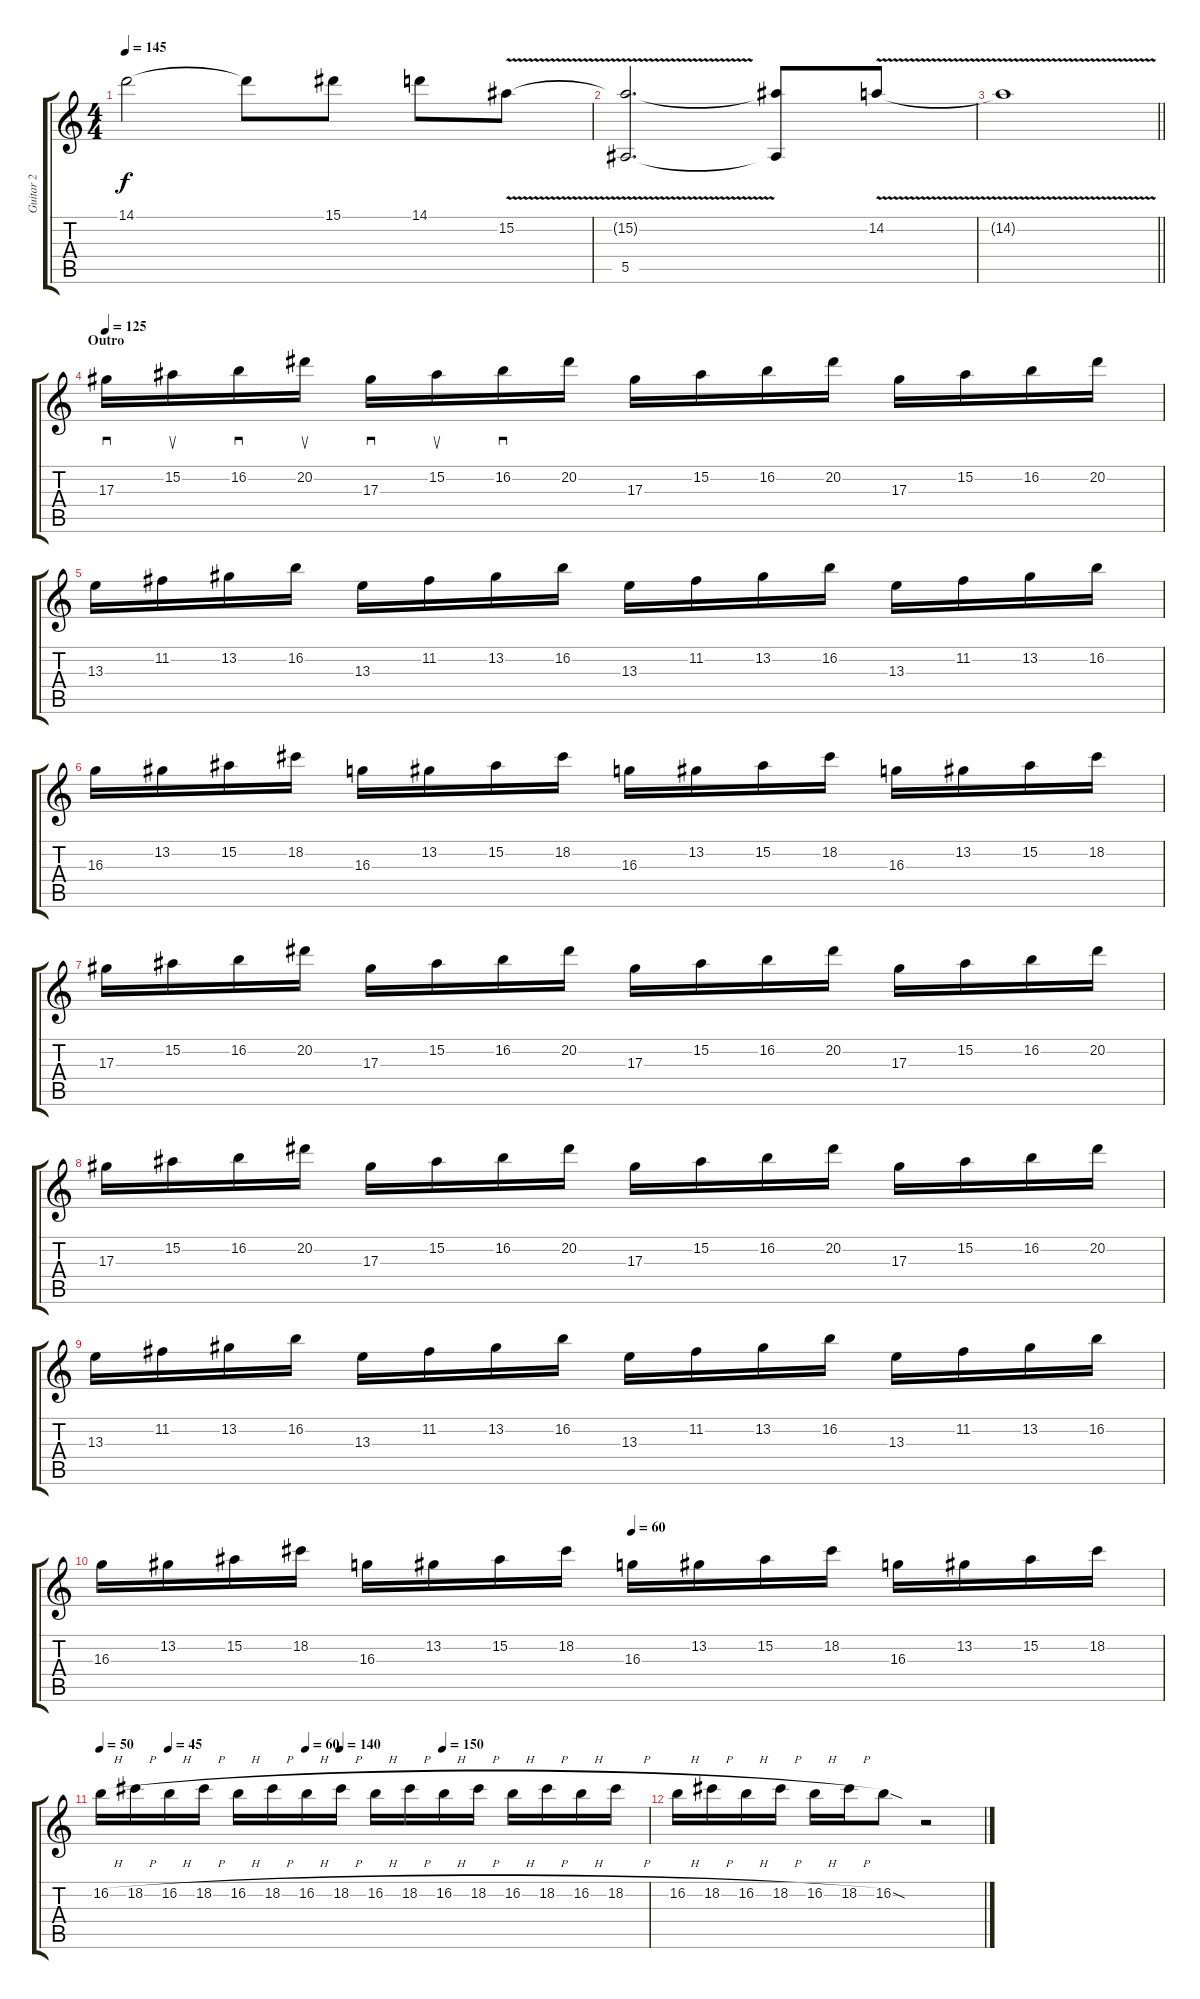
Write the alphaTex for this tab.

\track ("Guitar 2" "Guitar 2") {instrument distortionguitar}
\staff {score tabs}
\tuning (C4 G3 Eb3 Bb2 F2 C2) {hide}
\ts (4 4)
\tempo 145
\clef g2
\ks c
14.1{t}.2{dy f} 14.1{t}.8 15.1.8 14.1.8 15.2{v}.8 |
(15.2{t} 5.5).2{d} (15.2{t} 5.5{t}).8 14.2{v}.8 |
\barLineRight lightlight
14.2{t}.1 |
\section ("" "Outro")
\tempo 125
17.3.16{sd} 15.2.16{su} 16.2.16{sd} 20.2.16{su} 17.3.16{sd} 15.2.16{su} 16.2.16{sd} 20.2.16 17.3.16 15.2.16 16.2.16 20.2.16 17.3.16 15.2.16 16.2.16 20.2.16 |
13.3.16 11.2.16 13.2.16 16.2.16 13.3.16 11.2.16 13.2.16 16.2.16 13.3.16 11.2.16 13.2.16 16.2.16 13.3.16 11.2.16 13.2.16 16.2.16 |
16.3.16 13.2.16 15.2.16 18.2.16 16.3.16 13.2.16 15.2.16 18.2.16 16.3.16 13.2.16 15.2.16 18.2.16 16.3.16 13.2.16 15.2.16 18.2.16 |
17.3.16 15.2.16 16.2.16 20.2.16 17.3.16 15.2.16 16.2.16 20.2.16 17.3.16 15.2.16 16.2.16 20.2.16 17.3.16 15.2.16 16.2.16 20.2.16 |
17.3.16 15.2.16 16.2.16 20.2.16 17.3.16 15.2.16 16.2.16 20.2.16 17.3.16 15.2.16 16.2.16 20.2.16 17.3.16 15.2.16 16.2.16 20.2.16 |
13.3.16 11.2.16 13.2.16 16.2.16 13.3.16 11.2.16 13.2.16 16.2.16 13.3.16 11.2.16 13.2.16 16.2.16 13.3.16 11.2.16 13.2.16 16.2.16 |
\tempo (60 0.5)
16.3.16 13.2.16 15.2.16 18.2.16 16.3.16 13.2.16 15.2.16 18.2.16 16.3.16 13.2.16 15.2.16 18.2.16 16.3.16 13.2.16 15.2.16 18.2.16 |
\tempo 50
\tempo (45 0.125)
\tempo (60 0.375)
\tempo (140 0.4375)
\tempo (150 0.625)
16.2{h}.16 18.2{h}.16 16.2{h}.16 18.2{h}.16 16.2{h}.16 18.2{h}.16 16.2{h}.16 18.2{h}.16 16.2{h}.16 18.2{h}.16 16.2{h}.16 18.2{h}.16 16.2{h}.16 18.2{h}.16 16.2{h}.16 18.2{h}.16 |
16.2{h}.16 18.2{h}.16 16.2{h}.16 18.2{h}.16 16.2{h}.16 18.2{h}.16 16.2{sod}.8 r.2
